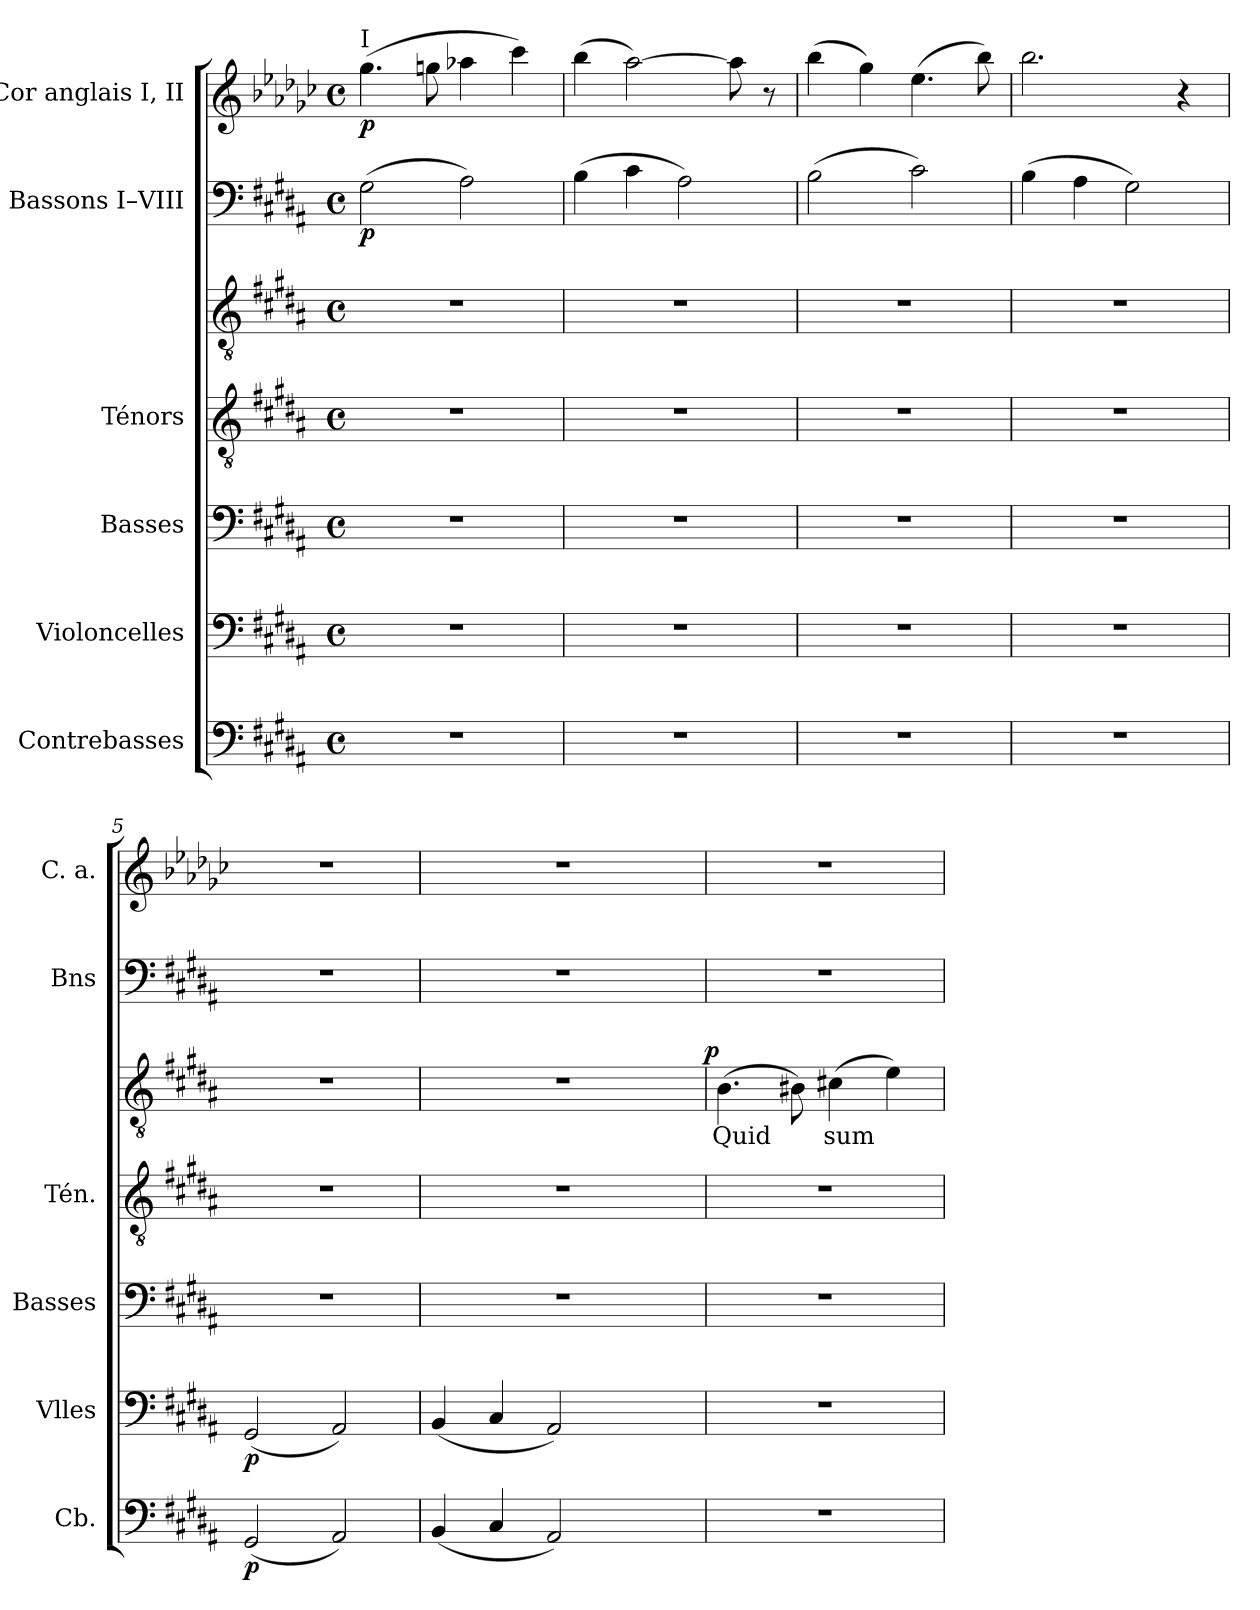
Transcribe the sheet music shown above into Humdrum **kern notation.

**kern	**dynam	**kern	**dynam	**kern	**kern	**kern	**text	**dynam	**kern	**dynam	**kern	**dynam
*part6	*part6	*part5	*part5	*part4	*part3	*part3	*part3	*part3	*part2	*part2	*part1	*part1
*staff7	*staff7	*staff6	*staff6	*staff5	*staff4	*staff3	*staff3	*staff3/4	*staff2	*staff2	*staff1	*staff1
*I"Contrebasses	*	*I"Violoncelles	*	*I"Basses	*I"Ténors	*	*	*	*I"Bassons I–VIII	*	*I"Cor anglais I, II	*
*I'Cb.	*	*I'Vlles	*	*I'Basses	*I'Tén.	*	*	*	*I'Bns	*	*I'C. a.	*
!!LO:PB:g=z
*clefF4	*	*clefF4	*	*clefF4	*clefGv2	*clefGv2	*	*	*clefF4	*	*clefG2	*
*ITrd7c12	*	*	*	*	*ITrd7c12	*ITrd7c12	*	*	*	*	*ITrd5c7	*
*k[f#c#g#d#a#]	*	*k[f#c#g#d#a#]	*	*k[f#c#g#d#a#]	*k[f#c#g#d#a#]	*k[f#c#g#d#a#]	*	*	*k[f#c#g#d#a#]	*	*k[f#c#g#d#a#]	*
*B:	*	*B:	*	*B:	*B:	*B:	*	*	*B:	*	*B:	*
*M4/4	*	*M4/4	*	*M4/4	*M4/4	*M4/4	*	*	*M4/4	*	*M4/4	*
*met(c)	*	*met(c)	*	*met(c)	*met(c)	*met(c)	*	*	*met(c)	*	*met(c)	*
*MM80	*	*MM80	*	*MM80	*MM80	*MM80	*	*	*MM80	*	*MM80	*
=1	=1	=1	=1	=1	=1	=1	=1	=1	=1	=1	=1	=1
!	!	!	!	!	!	!	!	!	!	!	!LO:TX:a:t=I	!
1r	.	1r	.	1r	1r	1r	.	.	(2G#i\	p	(4.bi\	p
.	.	.	.	.	.	.	.	.	.	.	8b#Xi\	.
.	.	.	.	.	.	.	.	.	2A#i\)	.	4cc#Xi\	.
.	.	.	.	.	.	.	.	.	.	.	4eei\)	.
=2	=2	=2	=2	=2	=2	=2	=2	=2	=2	=2	=2	=2
1r	.	1r	.	1r	1r	1r	.	.	(4Bi\	.	(4dd#i\	.
.	.	.	.	.	.	.	.	.	4c#i\	.	[>2cc#i\)	.
.	.	.	.	.	.	.	.	.	2A#i\)	.	.	.
.	.	.	.	.	.	.	.	.	.	.	8cc#i\]	.
.	.	.	.	.	.	.	.	.	.	.	8r	.
=3	=3	=3	=3	=3	=3	=3	=3	=3	=3	=3	=3	=3
1r	.	1r	.	1r	1r	1r	.	.	(2Bi\	.	(4dd#i\	.
.	.	.	.	.	.	.	.	.	.	.	4bi\)	.
.	.	.	.	.	.	.	.	.	2c#i\)	.	(4.g#i\	.
.	.	.	.	.	.	.	.	.	.	.	8dd#i\)	.
=4	=4	=4	=4	=4	=4	=4	=4	=4	=4	=4	=4	=4
1r	.	1r	.	1r	1r	1r	.	.	(4Bi\	.	2.dd#i\	.
.	.	.	.	.	.	.	.	.	4A#i\	.	.	.
.	.	.	.	.	.	.	.	.	2G#i\)	.	.	.
.	.	.	.	.	.	.	.	.	.	.	4r	.
!!LO:LB:g=z
=5	=5	=5	=5	=5	=5	=5	=5	=5	=5	=5	=5	=5
(2GGG#i/	p	(2GG#i/	p	1r	1r	1r	.	.	1r	.	1r	.
2AAA#i/)	.	2AA#i/)	.	.	.	.	.	.	.	.	.	.
=6	=6	=6	=6	=6	=6	=6	=6	=6	=6	=6	=6	=6
*	*	*	*	*	*	*^	*	*	*	*	*	*
(4BBBi/	.	(4BBi/	.	1r	1r	1r	2ryy	.	.	1r	.	1r	.
4CC#i/	.	4C#i/	.	.	.	.	.	.	.	.	.	.	.
2AAA#i/)	.	2AA#i/)	.	.	.	.	4ryy	.	.	.	.	.	.
.	.	.	.	.	.	.	8ryy	.	.	.	.	.	.
.	.	.	.	.	.	.	16ryy	.	.	.	.	.	.
.	.	.	.	.	.	.	32ryy	.	.	.	.	.	.
.	.	.	.	.	.	.	64ryy	.	.	.	.	.	.
.	.	.	.	.	.	.	128...ryy	.	.	.	.	.	.
.	.	.	.	.	.	.	1024ryy	.	p	.	.	.	.
*	*	*	*	*	*	*v	*v	*	*	*	*	*	*
=7	=7	=7	=7	=7	=7	=7	=7	=7	=7	=7	=7	=7
*	*	*	*	*	*	*^	*	*	*	*	*	*
!	!	!	!	!	!	!LO:TX:a:t=Avec un sentiment d’humilité et de crainte.	!	!	!	!	!	!	!
!	!	!	!	!	!	!	!	!LO:LY:b:color=#000000	!	!	!	!	!
*	*	*	*	*	*	*v	*v	*	*	*	*	*	*
1r	.	1r	.	1r	1r	(4.BBi\	Quid	.	1r	.	1r	.
.	.	.	.	.	.	8BB#Xi\)	.	.	.	.	.	.
!	!	!	!	!	!	!	!LO:LY:b:color=#000000	!	!	!	!	!
.	.	.	.	.	.	(4C#Xi\	sum	.	.	.	.	.
.	.	.	.	.	.	4Ei\)	.	.	.	.	.	.
=	=	=	=	=	=	=	=	=	=	=	=	=
*-	*-	*-	*-	*-	*-	*-	*-	*-	*-	*-	*-	*-
